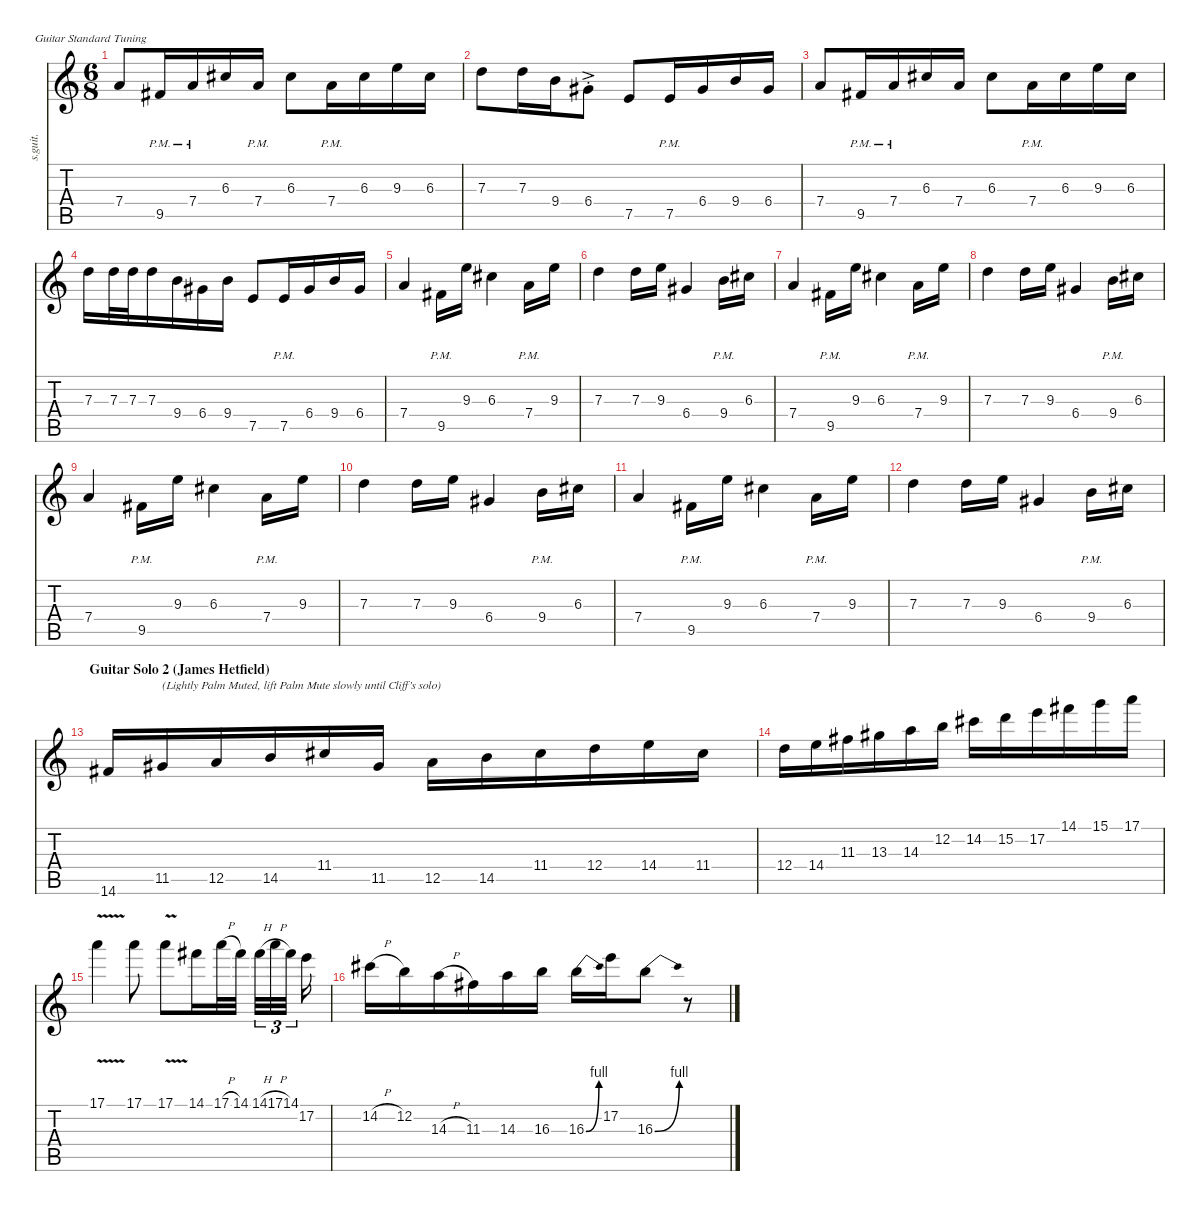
\defaultSystemsLayout 4
\hideDynamics
\bracketExtendMode nobrackets
\track ("James Hetfield - Rhythm Guitar" "s.guit.") {instrument distortionguitar}
\staff {score tabs}
\tuning (E4 B3 G3 D3 A2 E2)
\ts (6 8)
\tempo (78 hide)
\clef g2
\ks c
7.4.8{lyrics (0 "") lyrics (1 "") lyrics (2 "") lyrics (3 "") lyrics (4 "") dy f} 9.5{pm acc #}.16{lyrics (0 "") lyrics (1 "") lyrics (2 "") lyrics (3 "") lyrics (4 "")} 7.4{pm}.16{lyrics (0 "") lyrics (1 "") lyrics (2 "") lyrics (3 "") lyrics (4 "")} 6.3{acc #}.16{lyrics (0 "") lyrics (1 "") lyrics (2 "") lyrics (3 "") lyrics (4 "")} 7.4{pm}.16{lyrics (0 "") lyrics (1 "") lyrics (2 "") lyrics (3 "") lyrics (4 "")} 6.3{acc #}.8{lyrics (0 "") lyrics (1 "") lyrics (2 "") lyrics (3 "") lyrics (4 "")} 7.4{pm}.16{lyrics (0 "") lyrics (1 "") lyrics (2 "") lyrics (3 "") lyrics (4 "")} 6.3{acc #}.16{lyrics (0 "") lyrics (1 "") lyrics (2 "") lyrics (3 "") lyrics (4 "")} 9.3.16{lyrics (0 "") lyrics (1 "") lyrics (2 "") lyrics (3 "") lyrics (4 "")} 6.3{acc #}.16{lyrics (0 "") lyrics (1 "") lyrics (2 "") lyrics (3 "") lyrics (4 "")} |
7.3.8{lyrics (0 "") lyrics (1 "") lyrics (2 "") lyrics (3 "") lyrics (4 "")} 7.3.16{lyrics (0 "") lyrics (1 "") lyrics (2 "") lyrics (3 "") lyrics (4 "")} 9.4.16{lyrics (0 "") lyrics (1 "") lyrics (2 "") lyrics (3 "") lyrics (4 "")} 6.4{ac st acc #}.8{lyrics (0 "") lyrics (1 "") lyrics (2 "") lyrics (3 "") lyrics (4 "") dy pp} 7.5.8{lyrics (0 "") lyrics (1 "") lyrics (2 "") lyrics (3 "") lyrics (4 "") dy f} 7.5{pm}.16{lyrics (0 "") lyrics (1 "") lyrics (2 "") lyrics (3 "") lyrics (4 "")} 6.4{acc #}.16{lyrics (0 "") lyrics (1 "") lyrics (2 "") lyrics (3 "") lyrics (4 "")} 9.4.16{lyrics (0 "") lyrics (1 "") lyrics (2 "") lyrics (3 "") lyrics (4 "")} 6.4{acc #}.16{lyrics (0 "") lyrics (1 "") lyrics (2 "") lyrics (3 "") lyrics (4 "")} |
7.4.8{lyrics (0 "") lyrics (1 "") lyrics (2 "") lyrics (3 "") lyrics (4 "")} 9.5{pm acc #}.16{lyrics (0 "") lyrics (1 "") lyrics (2 "") lyrics (3 "") lyrics (4 "")} 7.4{pm}.16{lyrics (0 "") lyrics (1 "") lyrics (2 "") lyrics (3 "") lyrics (4 "")} 6.3{acc #}.16{lyrics (0 "") lyrics (1 "") lyrics (2 "") lyrics (3 "") lyrics (4 "")} 7.4.16{lyrics (0 "") lyrics (1 "") lyrics (2 "") lyrics (3 "") lyrics (4 "")} 6.3{acc #}.8{lyrics (0 "") lyrics (1 "") lyrics (2 "") lyrics (3 "") lyrics (4 "")} 7.4{pm}.16{lyrics (0 "") lyrics (1 "") lyrics (2 "") lyrics (3 "") lyrics (4 "")} 6.3{acc #}.16{lyrics (0 "") lyrics (1 "") lyrics (2 "") lyrics (3 "") lyrics (4 "")} 9.3.16{lyrics (0 "") lyrics (1 "") lyrics (2 "") lyrics (3 "") lyrics (4 "")} 6.3{acc #}.16{lyrics (0 "") lyrics (1 "") lyrics (2 "") lyrics (3 "") lyrics (4 "")} |
7.3.16{lyrics (0 "") lyrics (1 "") lyrics (2 "") lyrics (3 "") lyrics (4 "")} 7.3.32{lyrics (0 "") lyrics (1 "") lyrics (2 "") lyrics (3 "") lyrics (4 "")} 7.3.32{lyrics (0 "") lyrics (1 "") lyrics (2 "") lyrics (3 "") lyrics (4 "")} 7.3.16{lyrics (0 "") lyrics (1 "") lyrics (2 "") lyrics (3 "") lyrics (4 "")} 9.4.16{lyrics (0 "") lyrics (1 "") lyrics (2 "") lyrics (3 "") lyrics (4 "")} 6.4{acc #}.16{lyrics (0 "") lyrics (1 "") lyrics (2 "") lyrics (3 "") lyrics (4 "")} 9.4.16{lyrics (0 "") lyrics (1 "") lyrics (2 "") lyrics (3 "") lyrics (4 "")} 7.5.8{lyrics (0 "") lyrics (1 "") lyrics (2 "") lyrics (3 "") lyrics (4 "")} 7.5{pm}.16{lyrics (0 "") lyrics (1 "") lyrics (2 "") lyrics (3 "") lyrics (4 "")} 6.4{acc #}.16{lyrics (0 "") lyrics (1 "") lyrics (2 "") lyrics (3 "") lyrics (4 "")} 9.4.16{lyrics (0 "") lyrics (1 "") lyrics (2 "") lyrics (3 "") lyrics (4 "")} 6.4{acc #}.16{lyrics (0 "") lyrics (1 "") lyrics (2 "") lyrics (3 "") lyrics (4 "")} |
7.4.4{lyrics (0 "") lyrics (1 "") lyrics (2 "") lyrics (3 "") lyrics (4 "")} 9.5{pm acc #}.16{lyrics (0 "") lyrics (1 "") lyrics (2 "") lyrics (3 "") lyrics (4 "")} 9.3.16{lyrics (0 "") lyrics (1 "") lyrics (2 "") lyrics (3 "") lyrics (4 "")} 6.3{acc #}.4{lyrics (0 "") lyrics (1 "") lyrics (2 "") lyrics (3 "") lyrics (4 "")} 7.4{pm}.16{lyrics (0 "") lyrics (1 "") lyrics (2 "") lyrics (3 "") lyrics (4 "")} 9.3.16{lyrics (0 "") lyrics (1 "") lyrics (2 "") lyrics (3 "") lyrics (4 "")} |
7.3.4{lyrics (0 "") lyrics (1 "") lyrics (2 "") lyrics (3 "") lyrics (4 "")} 7.3.16{lyrics (0 "") lyrics (1 "") lyrics (2 "") lyrics (3 "") lyrics (4 "")} 9.3.16{lyrics (0 "") lyrics (1 "") lyrics (2 "") lyrics (3 "") lyrics (4 "")} 6.4{acc #}.4{lyrics (0 "") lyrics (1 "") lyrics (2 "") lyrics (3 "") lyrics (4 "")} 9.4{pm}.16{lyrics (0 "") lyrics (1 "") lyrics (2 "") lyrics (3 "") lyrics (4 "")} 6.3{acc #}.16{lyrics (0 "") lyrics (1 "") lyrics (2 "") lyrics (3 "") lyrics (4 "")} |
7.4.4{lyrics (0 "") lyrics (1 "") lyrics (2 "") lyrics (3 "") lyrics (4 "")} 9.5{pm acc #}.16{lyrics (0 "") lyrics (1 "") lyrics (2 "") lyrics (3 "") lyrics (4 "")} 9.3.16{lyrics (0 "") lyrics (1 "") lyrics (2 "") lyrics (3 "") lyrics (4 "")} 6.3{acc #}.4{lyrics (0 "") lyrics (1 "") lyrics (2 "") lyrics (3 "") lyrics (4 "")} 7.4{pm}.16{lyrics (0 "") lyrics (1 "") lyrics (2 "") lyrics (3 "") lyrics (4 "")} 9.3.16{lyrics (0 "") lyrics (1 "") lyrics (2 "") lyrics (3 "") lyrics (4 "")} |
7.3.4{lyrics (0 "") lyrics (1 "") lyrics (2 "") lyrics (3 "") lyrics (4 "")} 7.3.16{lyrics (0 "") lyrics (1 "") lyrics (2 "") lyrics (3 "") lyrics (4 "")} 9.3.16{lyrics (0 "") lyrics (1 "") lyrics (2 "") lyrics (3 "") lyrics (4 "")} 6.4{acc #}.4{lyrics (0 "") lyrics (1 "") lyrics (2 "") lyrics (3 "") lyrics (4 "")} 9.4{pm}.16{lyrics (0 "") lyrics (1 "") lyrics (2 "") lyrics (3 "") lyrics (4 "")} 6.3{acc #}.16{lyrics (0 "") lyrics (1 "") lyrics (2 "") lyrics (3 "") lyrics (4 "")} |
7.4.4{lyrics (0 "") lyrics (1 "") lyrics (2 "") lyrics (3 "") lyrics (4 "")} 9.5{pm acc #}.16{lyrics (0 "") lyrics (1 "") lyrics (2 "") lyrics (3 "") lyrics (4 "")} 9.3.16{lyrics (0 "") lyrics (1 "") lyrics (2 "") lyrics (3 "") lyrics (4 "")} 6.3{acc #}.4{lyrics (0 "") lyrics (1 "") lyrics (2 "") lyrics (3 "") lyrics (4 "")} 7.4{pm}.16{lyrics (0 "") lyrics (1 "") lyrics (2 "") lyrics (3 "") lyrics (4 "")} 9.3.16{lyrics (0 "") lyrics (1 "") lyrics (2 "") lyrics (3 "") lyrics (4 "")} |
7.3.4{lyrics (0 "") lyrics (1 "") lyrics (2 "") lyrics (3 "") lyrics (4 "")} 7.3.16{lyrics (0 "") lyrics (1 "") lyrics (2 "") lyrics (3 "") lyrics (4 "")} 9.3.16{lyrics (0 "") lyrics (1 "") lyrics (2 "") lyrics (3 "") lyrics (4 "")} 6.4{acc #}.4{lyrics (0 "") lyrics (1 "") lyrics (2 "") lyrics (3 "") lyrics (4 "")} 9.4{pm}.16{lyrics (0 "") lyrics (1 "") lyrics (2 "") lyrics (3 "") lyrics (4 "")} 6.3{acc #}.16{lyrics (0 "") lyrics (1 "") lyrics (2 "") lyrics (3 "") lyrics (4 "")} |
7.4.4{lyrics (0 "") lyrics (1 "") lyrics (2 "") lyrics (3 "") lyrics (4 "")} 9.5{pm acc #}.16{lyrics (0 "") lyrics (1 "") lyrics (2 "") lyrics (3 "") lyrics (4 "")} 9.3.16{lyrics (0 "") lyrics (1 "") lyrics (2 "") lyrics (3 "") lyrics (4 "")} 6.3{acc #}.4{lyrics (0 "") lyrics (1 "") lyrics (2 "") lyrics (3 "") lyrics (4 "")} 7.4{pm}.16{lyrics (0 "") lyrics (1 "") lyrics (2 "") lyrics (3 "") lyrics (4 "")} 9.3.16{lyrics (0 "") lyrics (1 "") lyrics (2 "") lyrics (3 "") lyrics (4 "")} |
7.3.4{lyrics (0 "") lyrics (1 "") lyrics (2 "") lyrics (3 "") lyrics (4 "")} 7.3.16{lyrics (0 "") lyrics (1 "") lyrics (2 "") lyrics (3 "") lyrics (4 "")} 9.3.16{lyrics (0 "") lyrics (1 "") lyrics (2 "") lyrics (3 "") lyrics (4 "")} 6.4{acc #}.4{lyrics (0 "") lyrics (1 "") lyrics (2 "") lyrics (3 "") lyrics (4 "")} 9.4{pm}.16{lyrics (0 "") lyrics (1 "") lyrics (2 "") lyrics (3 "") lyrics (4 "")} 6.3{acc #}.16{lyrics (0 "") lyrics (1 "") lyrics (2 "") lyrics (3 "") lyrics (4 "")} |
\section ("" "Guitar Solo 2 (James Hetfield)")
14.6{acc #}.16{lyrics (0 "") lyrics (1 "") lyrics (2 "") lyrics (3 "") lyrics (4 "")} 11.5{acc #}.16{txt "(Lightly Palm Muted, lift Palm Mute slowly until Cliff’s solo)" lyrics (0 "") lyrics (1 "") lyrics (2 "") lyrics (3 "") lyrics (4 "")} 12.5.16{lyrics (0 "") lyrics (1 "") lyrics (2 "") lyrics (3 "") lyrics (4 "")} 14.5.16{lyrics (0 "") lyrics (1 "") lyrics (2 "") lyrics (3 "") lyrics (4 "")} 11.4{acc #}.16{lyrics (0 "") lyrics (1 "") lyrics (2 "") lyrics (3 "") lyrics (4 "")} 11.5{acc #}.16{lyrics (0 "") lyrics (1 "") lyrics (2 "") lyrics (3 "") lyrics (4 "")} 12.5.16{lyrics (0 "") lyrics (1 "") lyrics (2 "") lyrics (3 "") lyrics (4 "")} 14.5.16{lyrics (0 "") lyrics (1 "") lyrics (2 "") lyrics (3 "") lyrics (4 "")} 11.4{acc #}.16{lyrics (0 "") lyrics (1 "") lyrics (2 "") lyrics (3 "") lyrics (4 "")} 12.4.16{lyrics (0 "") lyrics (1 "") lyrics (2 "") lyrics (3 "") lyrics (4 "")} 14.4.16{lyrics (0 "") lyrics (1 "") lyrics (2 "") lyrics (3 "") lyrics (4 "")} 11.4{acc #}.16{lyrics (0 "") lyrics (1 "") lyrics (2 "") lyrics (3 "") lyrics (4 "")} |
12.4.16{lyrics (0 "") lyrics (1 "") lyrics (2 "") lyrics (3 "") lyrics (4 "")} 14.4.16{lyrics (0 "") lyrics (1 "") lyrics (2 "") lyrics (3 "") lyrics (4 "")} 11.3{acc #}.16{lyrics (0 "") lyrics (1 "") lyrics (2 "") lyrics (3 "") lyrics (4 "")} 13.3{acc #}.16{lyrics (0 "") lyrics (1 "") lyrics (2 "") lyrics (3 "") lyrics (4 "")} 14.3.16{lyrics (0 "") lyrics (1 "") lyrics (2 "") lyrics (3 "") lyrics (4 "")} 12.2.16{lyrics (0 "") lyrics (1 "") lyrics (2 "") lyrics (3 "") lyrics (4 "")} 14.2{acc #}.16{lyrics (0 "") lyrics (1 "") lyrics (2 "") lyrics (3 "") lyrics (4 "")} 15.2.16{lyrics (0 "") lyrics (1 "") lyrics (2 "") lyrics (3 "") lyrics (4 "")} 17.2.16{lyrics (0 "") lyrics (1 "") lyrics (2 "") lyrics (3 "") lyrics (4 "")} 14.1{acc #}.16{lyrics (0 "") lyrics (1 "") lyrics (2 "") lyrics (3 "") lyrics (4 "")} 15.1.16{lyrics (0 "") lyrics (1 "") lyrics (2 "") lyrics (3 "") lyrics (4 "")} 17.1.16{lyrics (0 "") lyrics (1 "") lyrics (2 "") lyrics (3 "") lyrics (4 "")} |
17.1{v}.4{lyrics (0 "") lyrics (1 "") lyrics (2 "") lyrics (3 "") lyrics (4 "")} 17.1.8{lyrics (0 "") lyrics (1 "") lyrics (2 "") lyrics (3 "") lyrics (4 "")} 17.1{v}.8{lyrics (0 "") lyrics (1 "") lyrics (2 "") lyrics (3 "") lyrics (4 "")} 14.1{acc #}.16{lyrics (0 "") lyrics (1 "") lyrics (2 "") lyrics (3 "") lyrics (4 "")} 17.1{h}.32{lyrics (0 "") lyrics (1 "") lyrics (2 "") lyrics (3 "") lyrics (4 "")} 14.1{acc #}.32{lyrics (0 "") lyrics (1 "") lyrics (2 "") lyrics (3 "") lyrics (4 "")} 14.1{h acc #}.32{tu (3 2) lyrics (0 "") lyrics (1 "") lyrics (2 "") lyrics (3 "") lyrics (4 "")} 17.1{h}.32{tu (3 2) lyrics (0 "") lyrics (1 "") lyrics (2 "") lyrics (3 "") lyrics (4 "")} 14.1{acc #}.32{tu (3 2) lyrics (0 "") lyrics (1 "") lyrics (2 "") lyrics (3 "") lyrics (4 "")} 17.2.16{lyrics (0 "") lyrics (1 "") lyrics (2 "") lyrics (3 "") lyrics (4 "")} |
14.2{h acc #}.16{lyrics (0 "") lyrics (1 "") lyrics (2 "") lyrics (3 "") lyrics (4 "")} 12.2.16{lyrics (0 "") lyrics (1 "") lyrics (2 "") lyrics (3 "") lyrics (4 "")} 14.3{h}.16{lyrics (0 "") lyrics (1 "") lyrics (2 "") lyrics (3 "") lyrics (4 "")} 11.3{acc #}.16{lyrics (0 "") lyrics (1 "") lyrics (2 "") lyrics (3 "") lyrics (4 "")} 14.3.16{lyrics (0 "") lyrics (1 "") lyrics (2 "") lyrics (3 "") lyrics (4 "")} 16.3.16{lyrics (0 "") lyrics (1 "") lyrics (2 "") lyrics (3 "") lyrics (4 "")} 16.3{be (bend 0 0 15 4)}.16{lyrics (0 "") lyrics (1 "") lyrics (2 "") lyrics (3 "") lyrics (4 "")} 17.2.16{lyrics (0 "") lyrics (1 "") lyrics (2 "") lyrics (3 "") lyrics (4 "")} 16.3{be (bend 0 0 15 4)}.8{lyrics (0 "") lyrics (1 "") lyrics (2 "") lyrics (3 "") lyrics (4 "")} r.8
